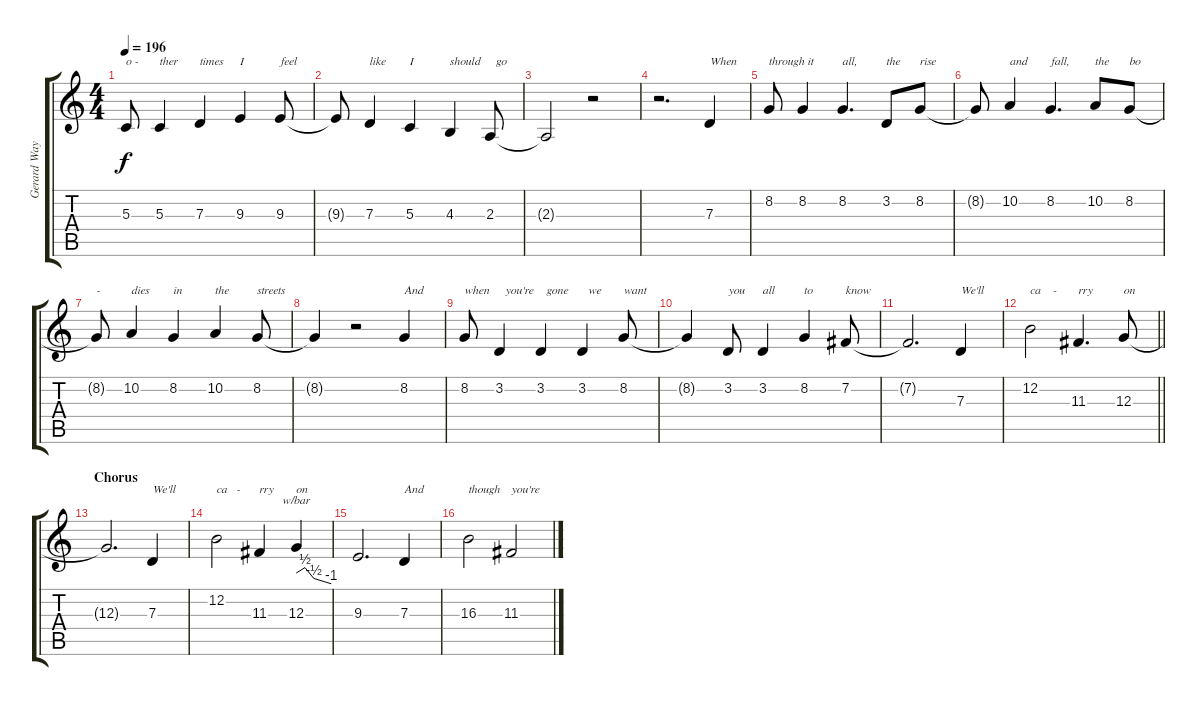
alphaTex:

\track ("Gerard Way (vocals)" "Gerard Way") {instrument clarinet}
\staff {score tabs}
\tuning (E4 B3 G3 D3 A2 E2) {hide}
\ts (4 4)
\tempo 196
\clef g2
\ks c
5.3.8{txt "o -" dy f} 5.3.4{txt "ther"} 7.3.4{txt "times"} 9.3.4{txt "I"} 9.3.8{txt "feel"} |
9.3{t}.8 7.3.4{txt "like"} 5.3.4{txt "I"} 4.3.4{txt "should"} 2.3.8{txt "  go"} |
2.3{t}.2 r.2 |
r.2{d} 7.3.4{txt "When"} |
8.2.8{txt "through it"} 8.2.4 8.2.4{d txt "all,"} 3.2.8{txt "the"} 8.2.8{txt "rise"} |
8.2{t}.8 10.2.4{txt "and"} 8.2.4{d txt "fall,"} 10.2.8{txt "the"} 8.2.8{txt "bo"} |
8.2{t}.8{txt "-"} 10.2.4{txt "dies"} 8.2.4{txt "in"} 10.2.4{txt "the"} 8.2.8{txt "streets"} |
8.2{t}.4 r.2 8.2.4{txt "And"} |
8.2.8{txt "when"} 3.2.4{txt "  you're"} 3.2.4{txt "  gone"} 3.2.4{txt "  we"} 8.2.8{txt "want"} |
8.2{t}.4 3.2.8{txt "you"} 3.2.4{txt "all"} 8.2.4{txt "to"} 7.2.8{txt "know"} |
7.2{t}.2{d} 7.3.4{txt "We'll"} |
\barLineRight lightlight
12.2.2{txt "ca    -"} 11.3.4{d txt "rry"} 12.3.8{txt "on"} |
\section ("" "Chorus")
12.3{t}.2{d} 7.3.4{txt "We'll"} |
12.2.2{txt "ca   -"} 11.3.4{txt "rry"} 12.3.4{tbe (custom default 0 0 15 2 30 -2 60 -4) txt "on"} |
9.3.2{d} 7.3.4{txt "And"} |
16.3.2{txt "though"} 11.3.2{txt "you're"}
